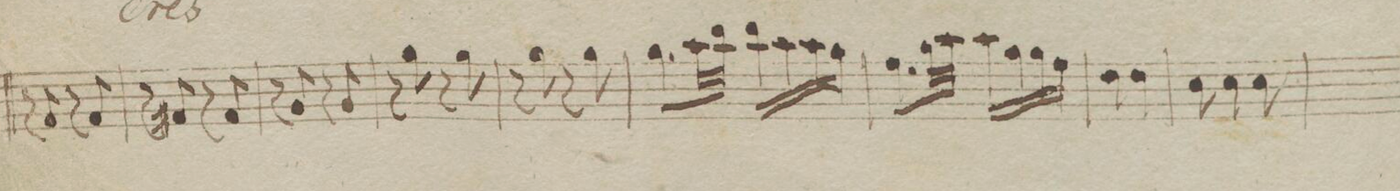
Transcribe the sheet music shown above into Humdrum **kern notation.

**kern	**dynam
*I"Violin 2do	*
*clefG2	*
*k[b-]	*
*M2/4	*
8r	.
8f/	.
8r	.
8f/	.
=131	=131
8r	.
8f#X/	.
8r	.
8f#/	.
=132	=132
8r	.
8g/	.
8r	.
8g/	.
=133	=133
8r	.
8gg\	.
8r	.
8gg\	.
=134	=134
8r	.
8gg\	.
8r	.
8gg\	.
=135	=135
8.gg\L	.
32aa\LL	.
32bb-\JJJ	.
16bb-\LL	.
16aa\	.
16aa\	.
16gg\JJ	.
=136	=136
8.ff\L	.
32gg\LL	.
32aa\JJJ	.
16aa\LL	.
16gg\	.
16gg\	.
16ff\JJ	.
=137	=137
4dd\	.
4dd\	.
=138	=138
8cc\	.
4cc\	.
8cc\	.
=139	=139
*-	*-
